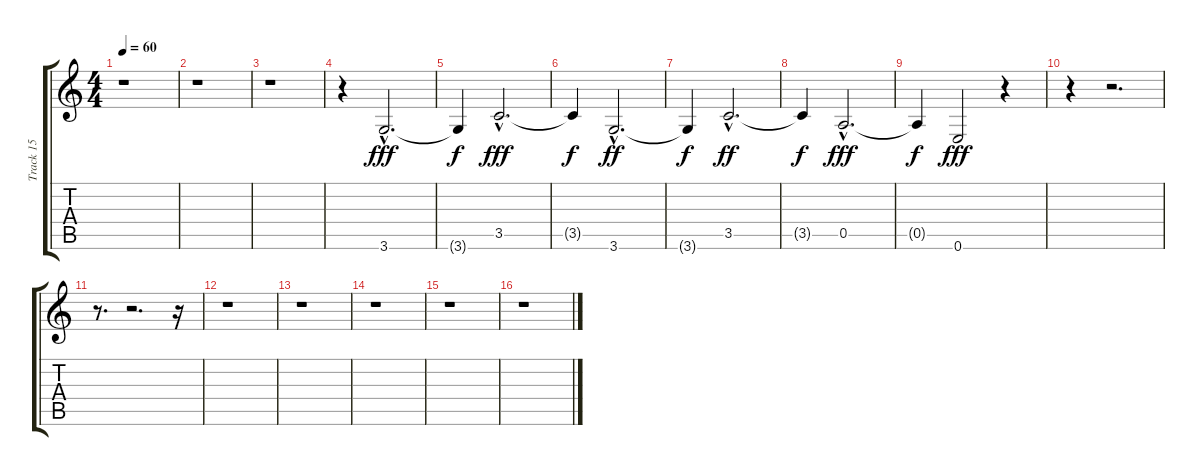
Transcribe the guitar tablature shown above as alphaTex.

\track ("Track 15" "Track 15") {instrument guitarharmonics}
\staff {score tabs}
\tuning (E4 B3 G3 D3 A2 E2) {hide}
\ts (4 4)
\tempo 60
\clef g2
\ks c
r.1{dy fff} |
r.1 |
r.1 |
r.4 3.6{hac}.2{d} |
3.6{t}.4{dy f} 3.5{hac}.2{d dy fff} |
3.5{t}.4{dy f} 3.6{hac}.2{d dy ff} |
3.6{t}.4{dy f} 3.5{hac}.2{d dy ff} |
3.5{t}.4{dy f} 0.5{hac}.2{d dy fff} |
0.5{t}.4{dy f} 0.6.2{dy fff} r.4 |
r.4 r.2{d} |
r.8{d} r.2{d} r.16 |
r.1 |
r.1 |
r.1 |
r.1 |
r.1
